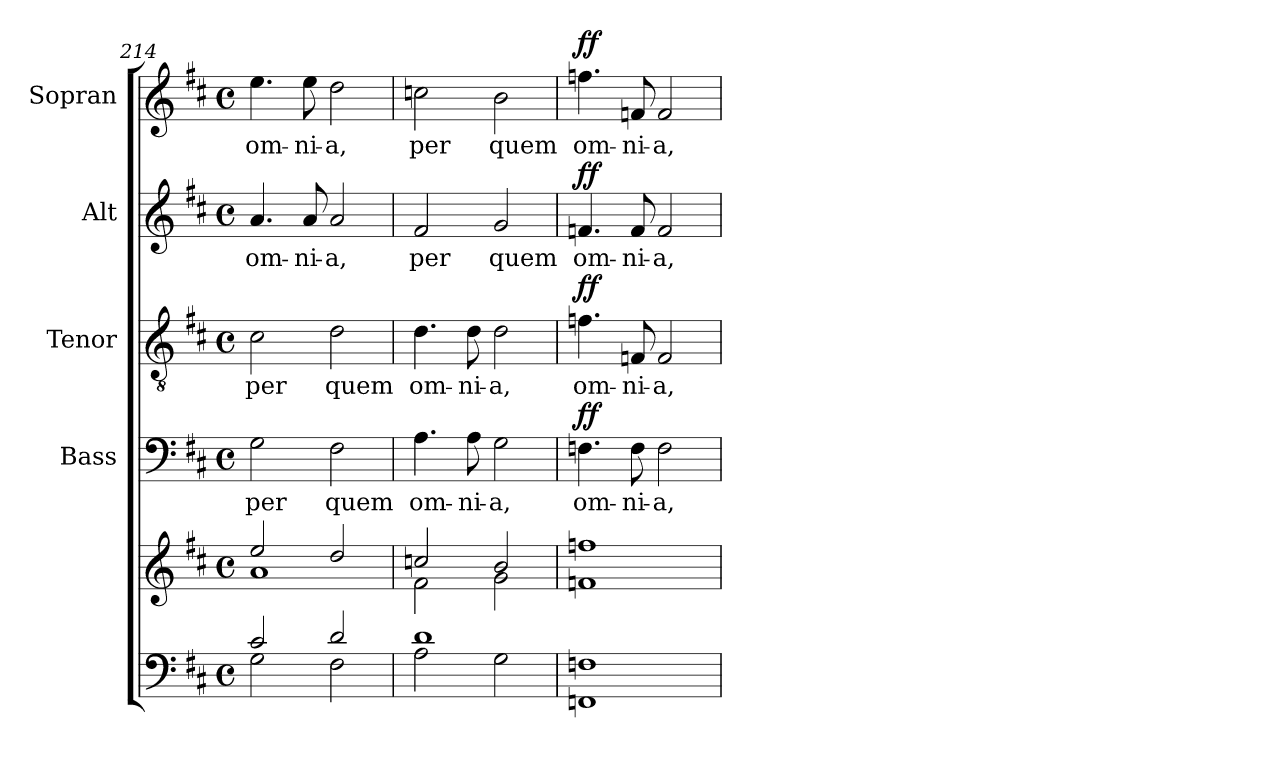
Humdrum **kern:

**kern	**kern	**kern	**text	**dynam	**kern	**text	**dynam	**kern	**text	**dynam	**kern	**text	**dynam
*part5	*part5	*part4	*part4	*part4	*part3	*part3	*part3	*part2	*part2	*part2	*part1	*part1	*part1
*staff6	*staff5	*staff4	*staff4	*staff4	*staff3	*staff3	*staff3	*staff2	*staff2	*staff2	*staff1	*staff1	*staff1
*	*	*I"Bass	*	*	*I"Tenor	*	*	*I"Alt	*	*	*I"Sopran	*	*
*	*	*I'B.	*	*	*I'T.	*	*	*I'A.	*	*	*I'S.	*	*
*clefF4	*clefG2	*clefF4	*	*	*clefGv2	*	*	*clefG2	*	*	*clefG2	*	*
*k[f#c#]	*k[f#c#]	*k[f#c#]	*	*	*k[f#c#]	*	*	*k[f#c#]	*	*	*k[f#c#]	*	*
*D:	*D:	*D:	*	*	*D:	*	*	*D:	*	*	*D:	*	*
*M4/4	*M4/4	*M4/4	*	*	*M4/4	*	*	*M4/4	*	*	*M4/4	*	*
*met(c)	*met(c)	*met(c)	*	*	*met(c)	*	*	*met(c)	*	*	*met(c)	*	*
=214	=214	=214	=214	=214	=214	=214	=214	=214	=214	=214	=214	=214	=214
*^	*^	*	*	*	*	*	*	*	*	*	*	*	*
!	!	!	!	!	!LO:LY:b	!	!	!LO:LY:b	!	!	!LO:LY:b	!	!	!LO:LY:b	!
2c#/	2G\	2ee/	1a	2G\	per	.	2c#\	per	.	4.a/	om-	.	4.ee\	om-	.
!	!	!	!	!	!	!	!	!	!	!	!LO:LY:b	!	!	!LO:LY:b	!
.	.	.	.	.	.	.	.	.	.	8a/	-ni-	.	8ee\	-ni-	.
!	!	!	!	!	!LO:LY:b	!	!	!LO:LY:b	!	!	!LO:LY:b	!	!	!LO:LY:b	!
2d/	2F#\	2dd/	.	2F#\	quem	.	2d\	quem	.	2a/	-a,	.	2dd\	-a,	.
!!LO:PB:g=z
=215	=215	=215	=215	=215	=215	=215	=215	=215	=215	=215	=215	=215	=215	=215	=215
!	!	!	!	!	!LO:LY:b	!	!	!LO:LY:b	!	!	!LO:LY:b	!	!	!LO:LY:b	!
1d	2A\	2ccn/	2f#\	4.A\	om-	.	4.d\	om-	.	2f#/	per	.	2ccn\	per	.
!	!	!	!	!	!LO:LY:b	!	!	!LO:LY:b	!	!	!	!	!	!	!
.	.	.	.	8A\	-ni-	.	8d\	-ni-	.	.	.	.	.	.	.
!	!	!	!	!	!LO:LY:b	!	!	!LO:LY:b	!	!	!LO:LY:b	!	!	!LO:LY:b	!
.	2G\	2b/	2g\	2G\	-a,	.	2d\	-a,	.	2g/	quem	.	2b\	quem	.
=216	=216	=216	=216	=216	=216	=216	=216	=216	=216	=216	=216	=216	=216	=216	=216
!	!	!	!	!	!LO:LY:b	!LO:DY:a	!	!LO:LY:b	!LO:DY:a	!	!LO:LY:b	!LO:DY:a	!	!LO:LY:b	!LO:DY:a
*v	*v	*	*	*	*	*	*	*	*	*	*	*	*	*	*
*	*v	*v	*	*	*	*	*	*	*	*	*	*	*	*
1FFn 1Fn	1fn 1ffn	4.Fn\	om-	ff	4.fn\	om-	ff	4.fn/	om-	ff	4.ffn\	om-	ff
!	!	!	!LO:LY:b	!	!	!LO:LY:b	!	!	!LO:LY:b	!	!	!LO:LY:b	!
.	.	8F\	-ni-	.	8Fn/	-ni-	.	8f/	-ni-	.	8fn/	-ni-	.
!	!	!	!LO:LY:b	!	!	!LO:LY:b	!	!	!LO:LY:b	!	!	!LO:LY:b	!
.	.	2F\	-a,	.	2F/	-a,	.	2f/	-a,	.	2f/	-a,	.
=	=	=	=	=	=	=	=	=	=	=	=	=	=
*-	*-	*-	*-	*-	*-	*-	*-	*-	*-	*-	*-	*-	*-
